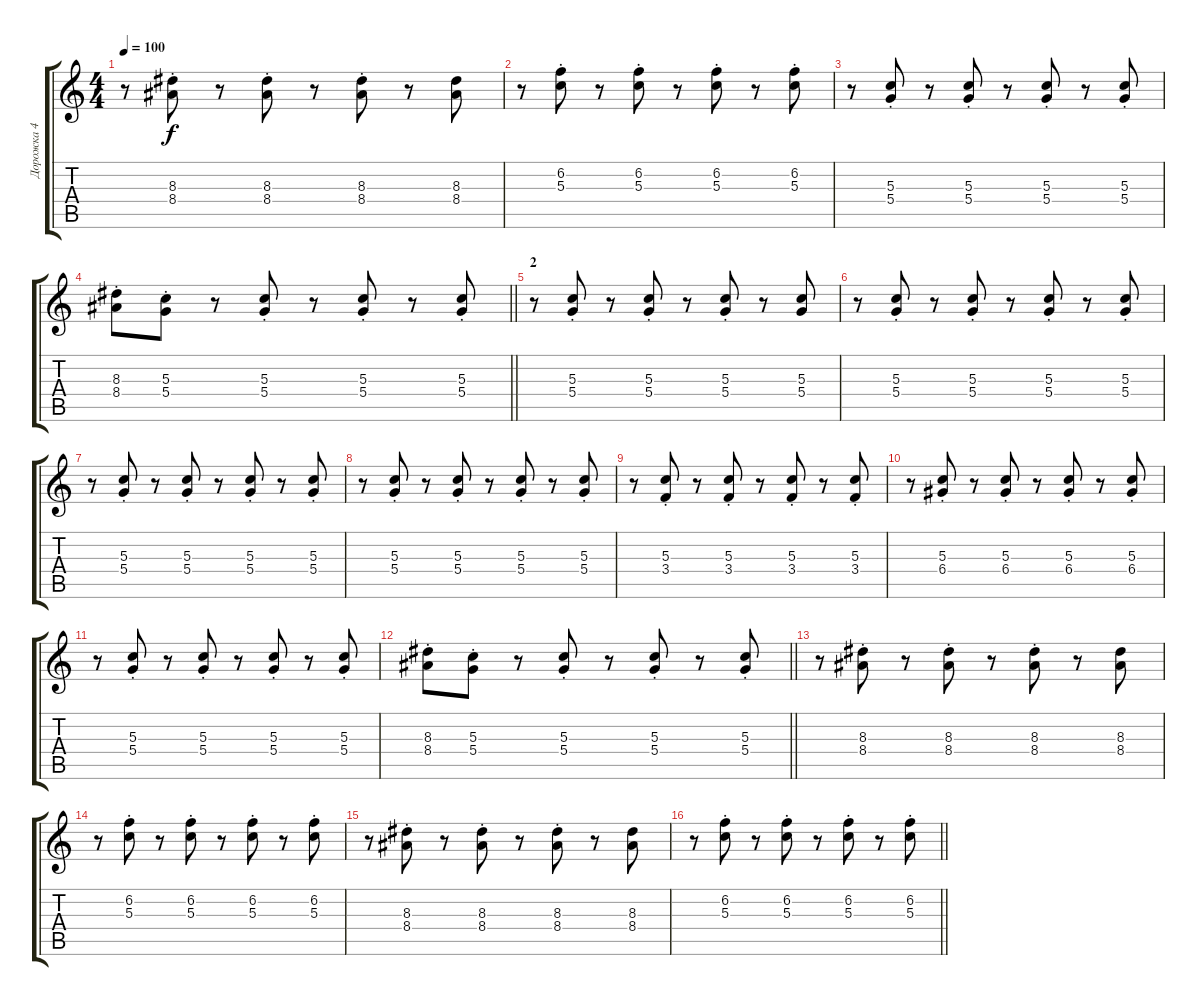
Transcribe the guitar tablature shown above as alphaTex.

\track ("Дорожка 4" "Дорожка 4") {instrument distortionguitar}
\staff {score tabs}
\tuning (E4 B3 G3 D3 A2 E2) {hide}
\ts (4 4)
\tempo 100
\clef g2
\ks c
r.8{dy f} (8.3{st} 8.4{st}).8 r.8 (8.3{st} 8.4{st}).8 r.8 (8.3{st} 8.4{st}).8 r.8 (8.3 8.4).8 |
r.8 (6.2{st} 5.3{st}).8 r.8 (6.2{st} 5.3{st}).8 r.8 (6.2{st} 5.3{st}).8 r.8 (6.2{st} 5.3).8 |
r.8 (5.3{st} 5.4{st}).8 r.8 (5.3{st} 5.4{st}).8 r.8 (5.3{st} 5.4{st}).8 r.8 (5.3{st} 5.4{st}).8 |
\barLineRight lightlight
(8.3{st} 8.4).8 (5.3{st} 5.4{st}).8 r.8 (5.3{st} 5.4{st}).8 r.8 (5.3{st} 5.4{st}).8 r.8 (5.3{st} 5.4{st}).8 |
\section ("" "2")
r.8 (5.3{st} 5.4{st}).8 r.8 (5.3{st} 5.4{st}).8 r.8 (5.3{st} 5.4{st}).8 r.8 (5.3 5.4).8 |
r.8 (5.3{st} 5.4{st}).8 r.8 (5.3{st} 5.4{st}).8 r.8 (5.3{st} 5.4{st}).8 r.8 (5.3{st} 5.4{st}).8 |
r.8 (5.3{st} 5.4{st}).8 r.8 (5.3{st} 5.4{st}).8 r.8 (5.3{st} 5.4{st}).8 r.8 (5.3{st} 5.4{st}).8 |
r.8 (5.3{st} 5.4{st}).8 r.8 (5.3{st} 5.4{st}).8 r.8 (5.3{st} 5.4{st}).8 r.8 (5.3{st} 5.4{st}).8 |
r.8 (5.3{st} 3.4{st}).8 r.8 (5.3{st} 3.4{st}).8 r.8 (5.3{st} 3.4{st}).8 r.8 (5.3 3.4{st}).8 |
r.8 (5.3{st} 6.4{st}).8 r.8 (5.3{st} 6.4{st}).8 r.8 (5.3{st} 6.4{st}).8 r.8 (5.3 6.4{st}).8 |
r.8 (5.3{st} 5.4{st}).8 r.8 (5.3{st} 5.4{st}).8 r.8 (5.3{st} 5.4{st}).8 r.8 (5.3{st} 5.4{st}).8 |
\barLineRight lightlight
(8.3{st} 8.4).8 (5.3{st} 5.4{st}).8 r.8 (5.3{st} 5.4{st}).8 r.8 (5.3{st} 5.4{st}).8 r.8 (5.3{st} 5.4{st}).8 |
r.8 (8.3{st} 8.4{st}).8 r.8 (8.3{st} 8.4{st}).8 r.8 (8.3{st} 8.4{st}).8 r.8 (8.3 8.4).8 |
r.8 (6.2{st} 5.3{st}).8 r.8 (6.2{st} 5.3{st}).8 r.8 (6.2{st} 5.3{st}).8 r.8 (6.2{st} 5.3).8 |
r.8 (8.3{st} 8.4{st}).8 r.8 (8.3{st} 8.4{st}).8 r.8 (8.3{st} 8.4{st}).8 r.8 (8.3 8.4).8 |
\barLineRight lightlight
r.8 (6.2{st} 5.3{st}).8 r.8 (6.2{st} 5.3{st}).8 r.8 (6.2{st} 5.3{st}).8 r.8 (6.2{st} 5.3).8
